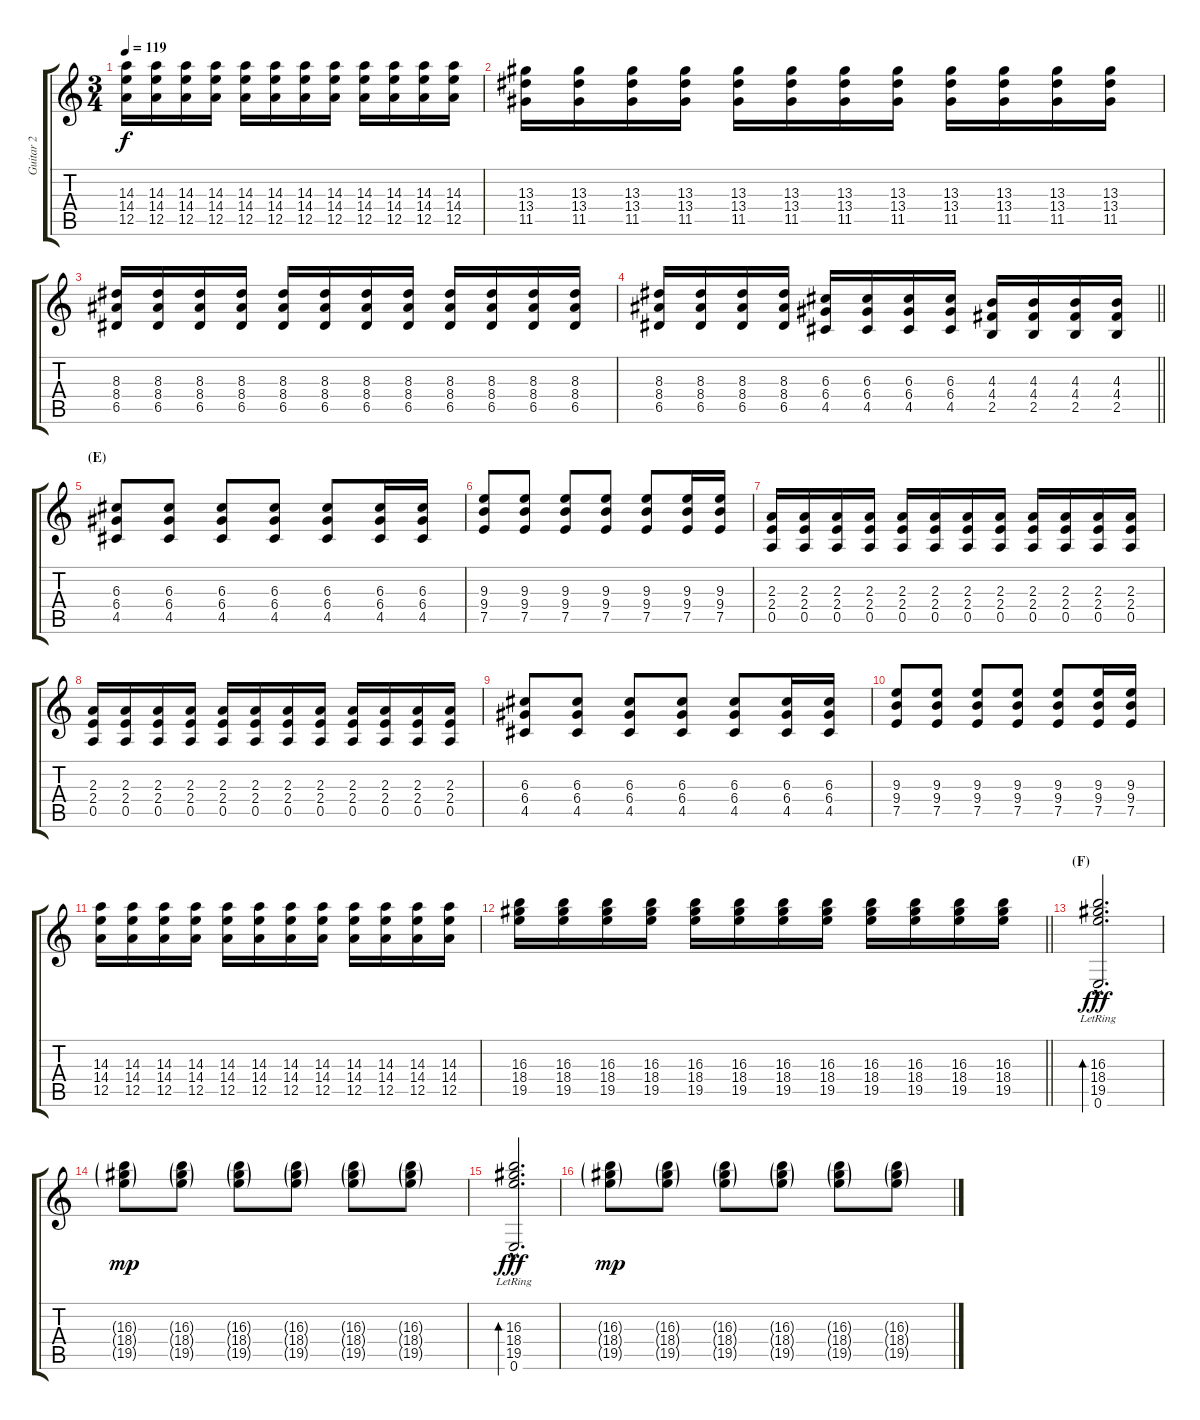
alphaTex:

\track ("Guitar 2" "Guitar 2") {instrument electricguitarjazz}
\staff {score tabs}
\tuning (E4 B3 G3 D3 A2 E2) {hide}
\ts (3 4)
\tempo 119
\clef g2
\ks c
(14.3 14.4 12.5).16{dy f} (14.3 14.4 12.5).16 (14.3 14.4 12.5).16 (14.3 14.4 12.5).16 (14.3 14.4 12.5).16 (14.3 14.4 12.5).16 (14.3 14.4 12.5).16 (14.3 14.4 12.5).16 (14.3 14.4 12.5).16 (14.3 14.4 12.5).16 (14.3 14.4 12.5).16 (14.3 14.4 12.5).16 |
(13.3 13.4 11.5).16 (13.3 13.4 11.5).16 (13.3 13.4 11.5).16 (13.3 13.4 11.5).16 (13.3 13.4 11.5).16 (13.3 13.4 11.5).16 (13.3 13.4 11.5).16 (13.3 13.4 11.5).16 (13.3 13.4 11.5).16 (13.3 13.4 11.5).16 (13.3 13.4 11.5).16 (13.3 13.4 11.5).16 |
(8.3 8.4 6.5).16 (8.3 8.4 6.5).16 (8.3 8.4 6.5).16 (8.3 8.4 6.5).16 (8.3 8.4 6.5).16 (8.3 8.4 6.5).16 (8.3 8.4 6.5).16 (8.3 8.4 6.5).16 (8.3 8.4 6.5).16 (8.3 8.4 6.5).16 (8.3 8.4 6.5).16 (8.3 8.4 6.5).16 |
\barLineRight lightlight
(8.3 8.4 6.5).16 (8.3 8.4 6.5).16 (8.3 8.4 6.5).16 (8.3 8.4 6.5).16 (6.3 6.4 4.5).16 (6.3 6.4 4.5).16 (6.3 6.4 4.5).16 (6.3 6.4 4.5).16 (4.3 4.4 2.5).16 (4.3 4.4 2.5).16 (4.3 4.4 2.5).16 (4.3 4.4 2.5).16 |
\section ("" "(E)")
(6.3 6.4 4.5).8 (6.3 6.4 4.5).8 (6.3 6.4 4.5).8 (6.3 6.4 4.5).8 (6.3 6.4 4.5).8 (6.3 6.4 4.5).16 (6.3 6.4 4.5).16 |
(9.3 9.4 7.5).8 (9.3 9.4 7.5).8 (9.3 9.4 7.5).8 (9.3 9.4 7.5).8 (9.3 9.4 7.5).8 (9.3 9.4 7.5).16 (9.3 9.4 7.5).16 |
(2.3 2.4 0.5).16 (2.3 2.4 0.5).16 (2.3 2.4 0.5).16 (2.3 2.4 0.5).16 (2.3 2.4 0.5).16 (2.3 2.4 0.5).16 (2.3 2.4 0.5).16 (2.3 2.4 0.5).16 (2.3 2.4 0.5).16 (2.3 2.4 0.5).16 (2.3 2.4 0.5).16 (2.3 2.4 0.5).16 |
(2.3 2.4 0.5).16 (2.3 2.4 0.5).16 (2.3 2.4 0.5).16 (2.3 2.4 0.5).16 (2.3 2.4 0.5).16 (2.3 2.4 0.5).16 (2.3 2.4 0.5).16 (2.3 2.4 0.5).16 (2.3 2.4 0.5).16 (2.3 2.4 0.5).16 (2.3 2.4 0.5).16 (2.3 2.4 0.5).16 |
(6.3 6.4 4.5).8 (6.3 6.4 4.5).8 (6.3 6.4 4.5).8 (6.3 6.4 4.5).8 (6.3 6.4 4.5).8 (6.3 6.4 4.5).16 (6.3 6.4 4.5).16 |
(9.3 9.4 7.5).8 (9.3 9.4 7.5).8 (9.3 9.4 7.5).8 (9.3 9.4 7.5).8 (9.3 9.4 7.5).8 (9.3 9.4 7.5).16 (9.3 9.4 7.5).16 |
(14.3 14.4 12.5).16 (14.3 14.4 12.5).16 (14.3 14.4 12.5).16 (14.3 14.4 12.5).16 (14.3 14.4 12.5).16 (14.3 14.4 12.5).16 (14.3 14.4 12.5).16 (14.3 14.4 12.5).16 (14.3 14.4 12.5).16 (14.3 14.4 12.5).16 (14.3 14.4 12.5).16 (14.3 14.4 12.5).16 |
\barLineRight lightlight
(16.3 18.4 19.5).16 (16.3 18.4 19.5).16 (16.3 18.4 19.5).16 (16.3 18.4 19.5).16 (16.3 18.4 19.5).16 (16.3 18.4 19.5).16 (16.3 18.4 19.5).16 (16.3 18.4 19.5).16 (16.3 18.4 19.5).16 (16.3 18.4 19.5).16 (16.3 18.4 19.5).16 (16.3 18.4 19.5).16 |
\section ("" "(F)")
(16.3{hac lr} 18.4{hac lr} 19.5{hac lr} 0.6{lr}).2{d bd 240 dy fff} |
(16.3{g} 18.4{g} 19.5{g}).8{dy mp} (16.3{g} 18.4{g} 19.5{g}).8 (16.3{g} 18.4{g} 19.5{g}).8 (16.3{g} 18.4{g} 19.5{g}).8 (16.3{g} 18.4{g} 19.5{g}).8 (16.3{g} 18.4{g} 19.5{g}).8 |
(16.3{hac lr} 18.4{hac lr} 19.5{hac lr} 0.6{lr}).2{d bd 240 dy fff} |
(16.3{g} 18.4{g} 19.5{g}).8{dy mp} (16.3{g} 18.4{g} 19.5{g}).8 (16.3{g} 18.4{g} 19.5{g}).8 (16.3{g} 18.4{g} 19.5{g}).8 (16.3{g} 18.4{g} 19.5{g}).8 (16.3{g} 18.4{g} 19.5{g}).8
